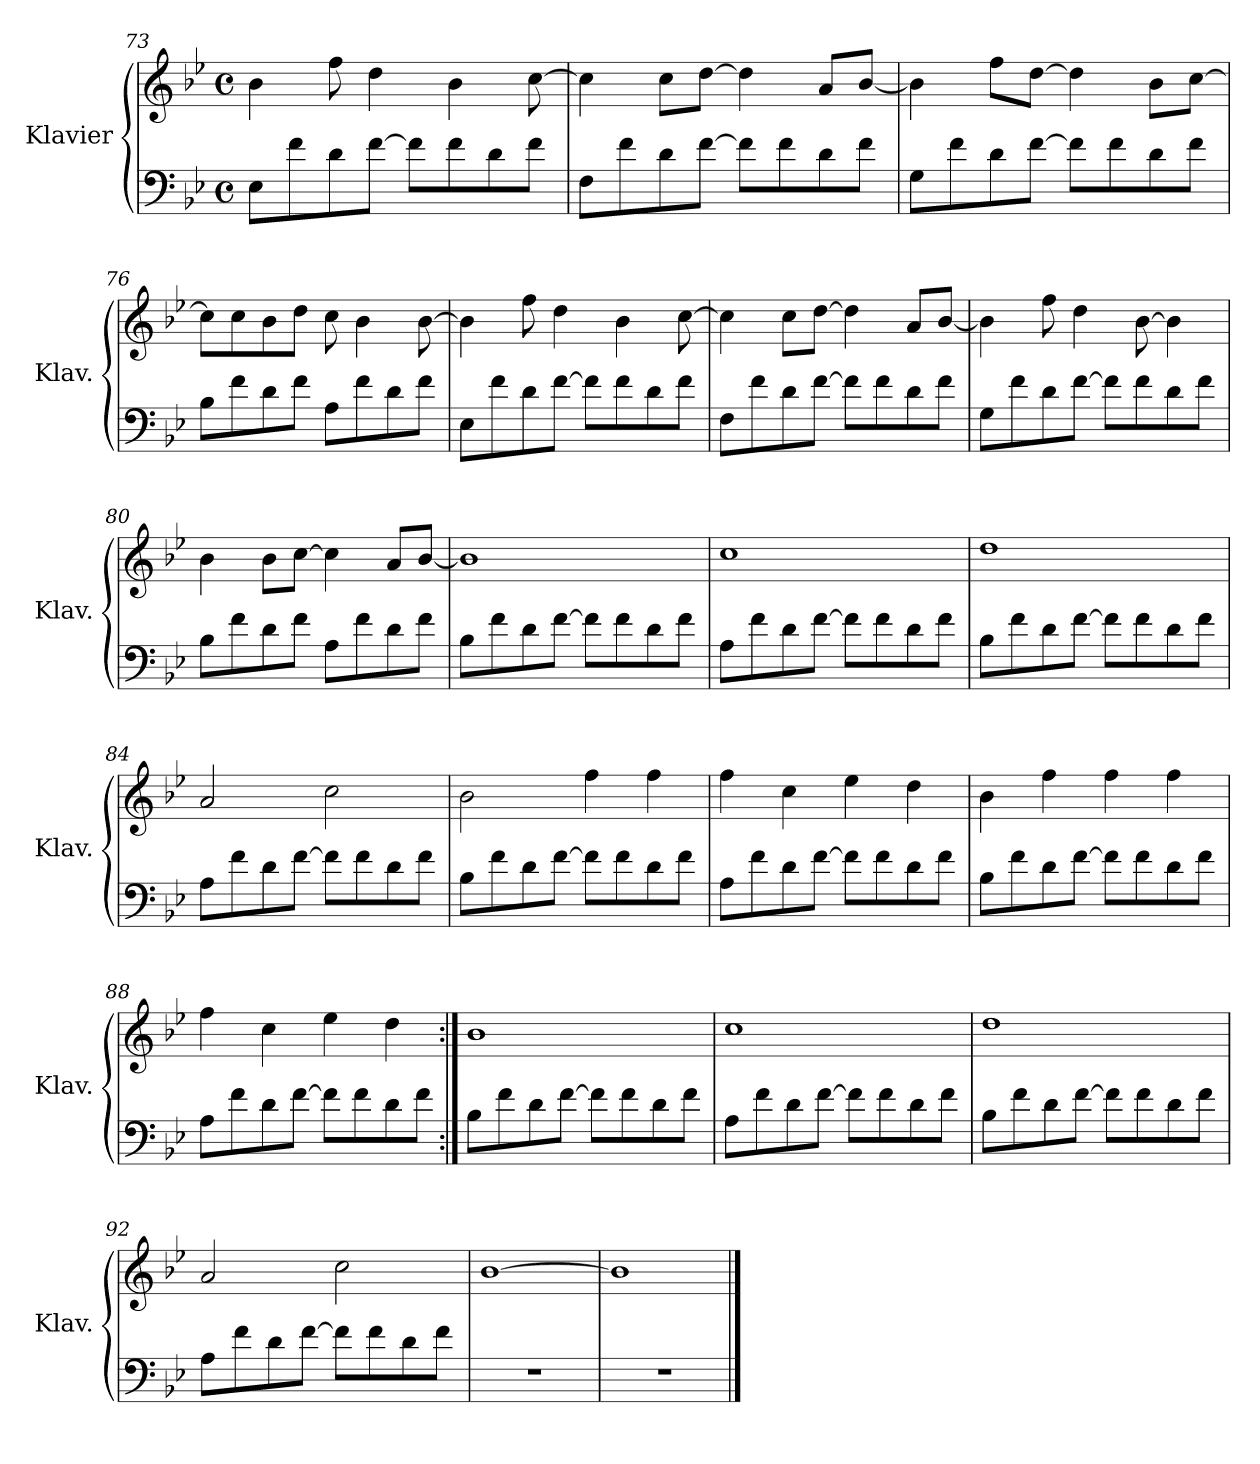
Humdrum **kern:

**kern	**kern
*part1	*part1
*staff2	*staff1
*I"Klavier	*
*I'Klav.	*
!!LO:LB:g=z
*clefF4	*clefG2
*k[b-e-]	*k[b-e-]
*M4/4	*M4/4
*met(c)	*met(c)
=73	=73
8E-\L	4b-\
8f\	.
8d\	8ff\
[8f\J	4dd\
8f\L]	.
8f\	4b-\
8d\	.
8f\J	[8cc\
=74	=74
8F\L	4cc\]
8f\	.
8d\	8cc\L
[8f\J	[8dd\J
8f\L]	4dd\]
8f\	.
8d\	8a/L
8f\J	[8b-/J
=75	=75
8G\L	4b-\]
8f\	.
8d\	8ff\L
[8f\J	[8dd\J
8f\L]	4dd\]
8f\	.
8d\	8b-\L
8f\J	[8cc\J
=76	=76
8B-\L	8cc\L]
8f\	8cc\
8d\	8b-\
8f\J	8dd\J
8A\L	8cc\
8f\	4b-\
8d\	.
8f\J	[8b-\
!!LO:LB:g=z
=77	=77
8E-\L	4b-\]
8f\	.
8d\	8ff\
[8f\J	4dd\
8f\L]	.
8f\	4b-\
8d\	.
8f\J	[8cc\
=78	=78
8F\L	4cc\]
8f\	.
8d\	8cc\L
[8f\J	[8dd\J
8f\L]	4dd\]
8f\	.
8d\	8a/L
8f\J	[8b-/J
=79	=79
8G\L	4b-\]
8f\	.
8d\	8ff\
[8f\J	4dd\
8f\L]	.
8f\	[8b-\
8d\	4b-\]
8f\J	.
=80	=80
8B-\L	4b-\
8f\	.
8d\	8b-\L
8f\J	[8cc\J
8A\L	4cc\]
8f\	.
8d\	8a/L
8f\J	[8b-/J
!!LO:LB:g=z
=81	=81
8B-\L	1b-]
8f\	.
8d\	.
[8f\J	.
8f\L]	.
8f\	.
8d\	.
8f\J	.
=82	=82
8A\L	1cc
8f\	.
8d\	.
[8f\J	.
8f\L]	.
8f\	.
8d\	.
8f\J	.
=83	=83
8B-\L	1dd
8f\	.
8d\	.
[8f\J	.
8f\L]	.
8f\	.
8d\	.
8f\J	.
=84	=84
8A\L	2a/
8f\	.
8d\	.
[8f\J	.
8f\L]	2cc\
8f\	.
8d\	.
8f\J	.
!!LO:LB:g=z
=85	=85
8B-\L	2b-\
8f\	.
8d\	.
[8f\J	.
8f\L]	4ff\
8f\	.
8d\	4ff\
8f\J	.
=86	=86
8A\L	4ff\
8f\	.
8d\	4cc\
[8f\J	.
8f\L]	4ee-\
8f\	.
8d\	4dd\
8f\J	.
=87	=87
8B-\L	4b-\
8f\	.
8d\	4ff\
[8f\J	.
8f\L]	4ff\
8f\	.
8d\	4ff\
8f\J	.
!!LO:PB:g=z
=88	=88
8A\L	4ff\
8f\	.
8d\	4cc\
[8f\J	.
8f\L]	4ee-\
8f\	.
8d\	4dd\
8f\J	.
=89:|!	=89:|!
8B-\L	1b-
8f\	.
8d\	.
[8f\J	.
8f\L]	.
8f\	.
8d\	.
8f\J	.
=90	=90
8A\L	1cc
8f\	.
8d\	.
[8f\J	.
8f\L]	.
8f\	.
8d\	.
8f\J	.
!!LO:LB:g=z
=91	=91
8B-\L	1dd
8f\	.
8d\	.
[8f\J	.
8f\L]	.
8f\	.
8d\	.
8f\J	.
=92	=92
8A\L	2a/
8f\	.
8d\	.
[8f\J	.
8f\L]	2cc\
8f\	.
8d\	.
8f\J	.
=93	=93
1r	[1b-
=94	=94
1r	1b-]
==	==
*-	*-
